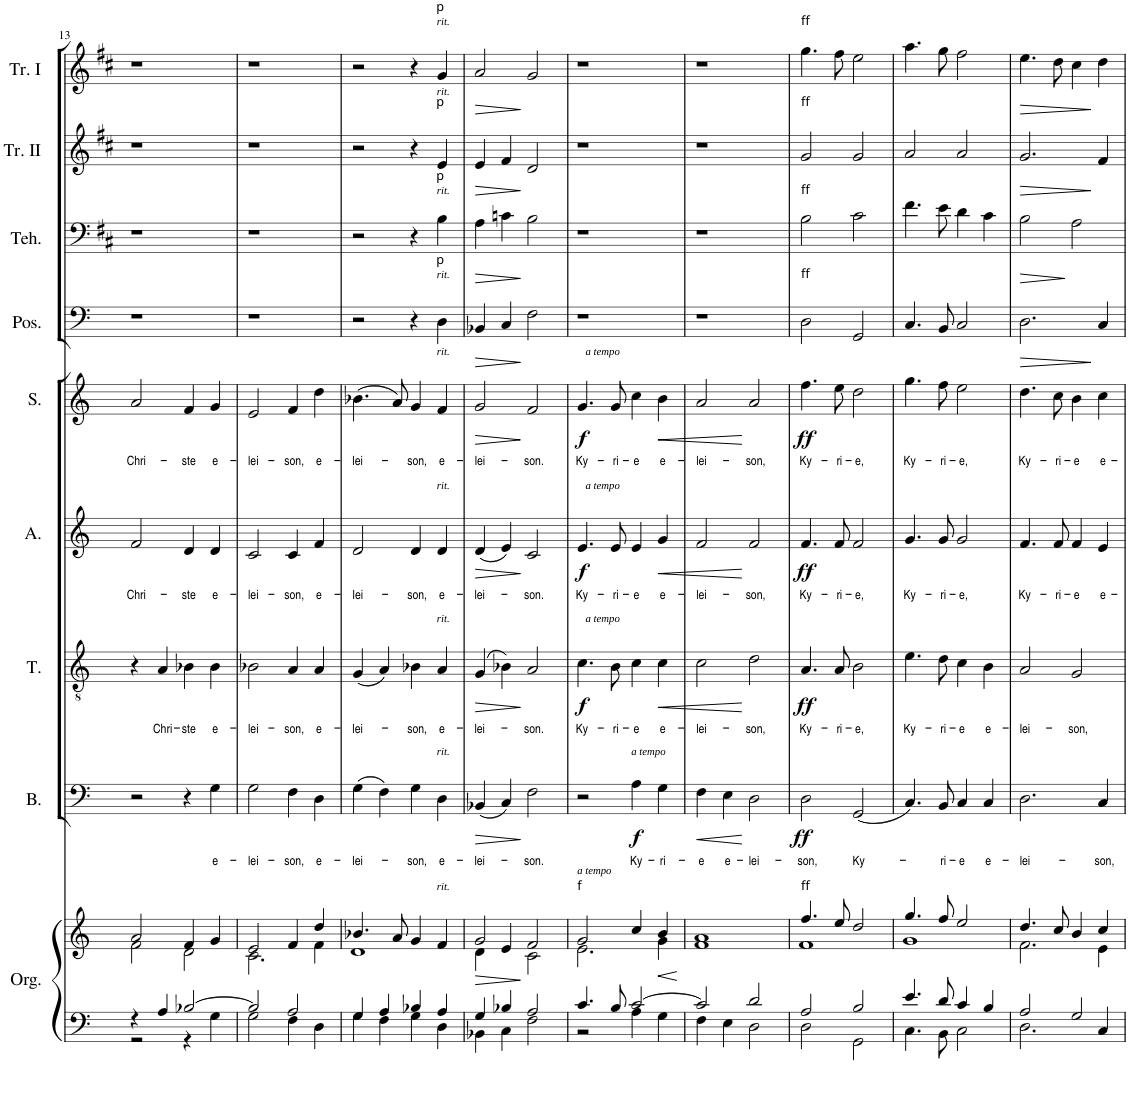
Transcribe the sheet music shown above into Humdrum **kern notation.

**kern	**kern	**dynam	**kern	**text	**dynam	**kern	**text	**dynam	**kern	**text	**dynam	**kern	**text	**dynam	**kern	**dynam	**kern	**dynam	**kern	**dynam	**kern	**dynam
*part9	*part9	*part9	*part8	*part8	*part8	*part7	*part7	*part7	*part6	*part6	*part6	*part5	*part5	*part5	*part4	*part4	*part3	*part3	*part2	*part2	*part1	*part1
*staff10	*staff9	*staff9/10	*staff8	*staff8	*staff8	*staff7	*staff7	*staff7	*staff6	*staff6	*staff6	*staff5	*staff5	*staff5	*staff4	*staff4	*staff3	*staff3	*staff2	*staff2	*staff1	*staff1
*I"Orgel	*	*	*I"Bass	*	*	*I"Tenor	*	*	*I"Alt	*	*	*I"Sopran	*	*	*I"Posaune	*	*I"Tenorhorn in B	*	*I"Trompete II in B	*	*I"Trompete I in B	*
*I'Org.	*	*	*I'B.	*	*	*I'T.	*	*	*I'A.	*	*	*I'S.	*	*	*I'Pos.	*	*I'Teh.	*	*I'Tr. II	*	*I'Tr. I	*
!!LO:PB:g=z
*clefF4	*clefG2	*	*clefF4	*	*	*clefGv2	*	*	*clefG2	*	*	*clefG2	*	*	*clefF4	*	*clefF4	*	*clefG2	*	*clefG2	*
*	*	*	*	*	*	*Trd7c12	*	*	*	*	*	*	*	*	*	*	*Trd1c2	*	*Trd1c2	*	*Trd1c2	*
*k[]	*k[]	*	*k[]	*	*	*k[]	*	*	*k[]	*	*	*k[]	*	*	*k[]	*	*k[f#c#]	*	*k[f#c#]	*	*k[f#c#]	*
*	*	*	*	*	*	*	*	*	*	*	*	*	*	*	*	*	*D:	*	*D:	*	*D:	*
*M4/4	*M4/4	*	*M4/4	*	*	*M4/4	*	*	*M4/4	*	*	*M4/4	*	*	*M4/4	*	*M4/4	*	*M4/4	*	*M4/4	*
*met(c)	*met(c)	*	*met(c)	*	*	*met(c)	*	*	*met(c)	*	*	*met(c)	*	*	*met(c)	*	*met(c)	*	*met(c)	*	*met(c)	*
=13	=13	=13	=13	=13	=13	=13	=13	=13	=13	=13	=13	=13	=13	=13	=13	=13	=13	=13	=13	=13	=13	=13
*^	*^	*	*	*	*	*	*	*	*	*	*	*	*	*	*	*	*	*	*	*	*	*
!	!	!	!	!	!	!	!	!	!	!	!	!LO:LY:b	!	!	!LO:LY:b	!	!	!	!	!	!	!	!	!
4r	2r	2a/	2f\	.	2r	.	.	4r	.	.	2f/	Chri-	.	2a/	Chri-	.	1r	.	1r	.	1r	.	1r	.
!	!	!	!	!	!	!	!	!	!LO:LY:b	!	!	!	!	!	!	!	!	!	!	!	!	!	!	!
4A/	.	.	.	.	.	.	.	4A/	Chri-	.	.	.	.	.	.	.	.	.	.	.	.	.	.	.
!	!	!	!	!	!	!	!	!	!LO:LY:b	!	!	!LO:LY:b	!	!	!LO:LY:b	!	!	!	!	!	!	!	!	!
[2B-X/	4r	4f/	2d\	.	4r	.	.	4B-X\	-ste	.	4d/	-ste	.	4f/	-ste	.	.	.	.	.	.	.	.	.
!	!	!	!	!	!	!LO:LY:b	!	!	!LO:LY:b	!	!	!LO:LY:b	!	!	!LO:LY:b	!	!	!	!	!	!	!	!	!
.	4G\	4g/	.	.	4G\	e-	.	4B-\	e-	.	4d/	e-	.	4g/	e-	.	.	.	.	.	.	.	.	.
=14	=14	=14	=14	=14	=14	=14	=14	=14	=14	=14	=14	=14	=14	=14	=14	=14	=14	=14	=14	=14	=14	=14	=14	=14
!	!	!	!	!	!	!LO:LY:b	!	!	!LO:LY:b	!	!	!LO:LY:b	!	!	!LO:LY:b	!	!	!	!	!	!	!	!	!
2B-/]	2G\	2e/	2.c\	.	2G\	-lei-	.	2B-X\	-lei-	.	2c/	-lei-	.	2e/	-lei-	.	1r	.	1r	.	1r	.	1r	.
!	!	!	!	!	!	!LO:LY:b	!	!	!LO:LY:b	!	!	!LO:LY:b	!	!	!LO:LY:b	!	!	!	!	!	!	!	!	!
2A/	4F\	4f/	.	.	4F\	-son,	.	4A/	-son,	.	4c/	-son,	.	4f/	-son,	.	.	.	.	.	.	.	.	.
!	!	!	!	!	!	!LO:LY:b	!	!	!LO:LY:b	!	!	!LO:LY:b	!	!	!LO:LY:b	!	!	!	!	!	!	!	!	!
.	4D\	4dd/	4f\	.	4D\	e-	.	4A/	e-	.	4f/	e-	.	4dd\	e-	.	.	.	.	.	.	.	.	.
=15	=15	=15	=15	=15	=15	=15	=15	=15	=15	=15	=15	=15	=15	=15	=15	=15	=15	=15	=15	=15	=15	=15	=15	=15
!	!	!	!	!	!	!LO:LY:b	!	!	!LO:LY:b	!	!	!LO:LY:b	!	!	!LO:LY:b	!	!	!	!	!	!	!	!	!
4G/	4G\	4.b-X/	1d	.	(4G\	-lei-	.	(4G/	-lei-	.	2d/	-lei-	.	(4.b-X\	-lei-	.	2r	.	2r	.	2r	.	2r	.
4A/	4F\	.	.	.	4F\)	.	.	4A/)	.	.	.	.	.	.	.	.	.	.	.	.	.	.	.	.
.	.	8a/	.	.	.	.	.	.	.	.	.	.	.	8a/)	.	.	.	.	.	.	.	.	.	.
!	!	!	!	!	!	!LO:LY:b	!	!	!LO:LY:b	!	!	!LO:LY:b	!	!	!LO:LY:b	!	!	!	!	!	!	!	!	!
4B-X/	4G\	4g/	.	.	4G\	-son,	.	4B-X\	-son,	.	4d/	-son,	.	4g/	-son,	.	4r	.	4r	.	4r	.	4r	.
!	!	!	!	!	!	!	!	!	!	!	!	!	!	!	!	!	!	!	!	!	!	!	!LO:TX:a:i:t=rit.	!
!	!	!	!	!	!	!	!	!	!	!	!	!	!	!	!	!	!	!	!	!	!	!	!LO:TX:a:t=p	!
!	!	!	!	!	!	!	!	!	!	!	!	!	!	!	!	!	!	!	!	!	!LO:TX:a:t=p	!	!	!
!	!	!	!	!	!	!	!	!	!	!	!	!	!	!	!	!	!	!	!	!	!LO:TX:a:i:t=rit.	!	!	!
!	!	!	!	!	!	!	!	!	!	!	!	!	!	!	!	!	!	!	!LO:TX:a:i:t=rit.	!	!	!	!	!
!	!	!	!	!	!	!	!	!	!	!	!	!	!	!	!	!	!	!	!LO:TX:a:t=p	!	!	!	!	!
!	!	!	!	!	!	!	!	!	!	!	!	!	!	!	!	!	!LO:TX:a:i:t=rit.	!	!	!	!	!	!	!
!	!	!	!	!	!	!	!	!	!	!	!	!	!	!	!	!	!LO:TX:a:t=p	!	!	!	!	!	!	!
!	!	!	!	!	!	!	!	!	!	!	!	!	!	!LO:TX:a:i:t=rit.	!	!	!	!	!	!	!	!	!	!
!	!	!	!	!	!	!	!	!	!	!	!LO:TX:a:i:t=rit.	!	!	!	!	!	!	!	!	!	!	!	!	!
!	!	!	!	!	!	!	!	!LO:TX:a:i:t=rit.	!	!	!	!	!	!	!	!	!	!	!	!	!	!	!	!
!	!	!	!	!	!LO:TX:a:i:t=rit.	!	!	!	!	!	!	!	!	!	!	!	!	!	!	!	!	!	!	!
!	!	!LO:TX:a:i:t=rit.	!	!	!	!	!	!	!	!	!	!	!	!	!	!	!	!	!	!	!	!	!	!
!	!	!	!	!	!	!LO:LY:b	!	!	!LO:LY:b	!	!	!LO:LY:b	!	!	!LO:LY:b	!	!	!	!	!	!	!	!	!
4A/	4D\	4f/	.	.	4D\	e-	.	4A/	e-	.	4d/	e-	.	4f/	e-	.	4D\	.	4B\	.	4e/	.	4g/	.
=16	=16	=16	=16	=16	=16	=16	=16	=16	=16	=16	=16	=16	=16	=16	=16	=16	=16	=16	=16	=16	=16	=16	=16	=16
!	!	!	!	!LO:HP:b	!	!LO:LY:b	!LO:HP:b	!	!LO:LY:b	!LO:HP:b	!	!LO:LY:b	!LO:HP:b	!	!LO:LY:b	!LO:HP:b	!	!LO:HP:b	!	!LO:HP:b	!	!LO:HP:b	!	!LO:HP:b
4G/	4BB-X\	2g/	4d\	>	(4BB-X/	-lei-	>	(4G/	-lei-	>	(4d/	-lei-	>	2g/	-lei-	>	4BB-X/	>	4A\	>	4e/	>	2a/	>
4B-X/	4C\	.	4e/	.	4C/)	.	.	4B-X\)	.	.	4e/)	.	.	.	.	.	4C/	.	4cn\	.	4f#/	.	.	.
!	!	!	!	!	!	!LO:LY:b	!	!	!LO:LY:b	!	!	!LO:LY:b	!	!	!LO:LY:b	!	!	!	!	!	!	!	!	!
2A/	2F\	2f/	2c\	.	2F\	-son.	.	2A/	-son.	.	2c/	-son.	.	2f/	-son.	.	2F\	.	2B\	.	2d/	.	2g/	]
=17	=17	=17	=17	=17	=17	=17	=17	=17	=17	=17	=17	=17	=17	=17	=17	=17	=17	=17	=17	=17	=17	=17	=17	=17
!	!	!	!	!	!	!	!	!	!	!	!	!	!	!LO:TX:a:i:t=a tempo	!	!	!	!	!	!	!	!	!	!
!	!	!	!	!	!	!	!	!	!	!	!LO:TX:a:i:t=a tempo	!	!	!	!	!	!	!	!	!	!	!	!	!
!	!	!	!	!	!	!	!	!LO:TX:a:i:t=a tempo	!	!	!	!	!	!	!	!	!	!	!	!	!	!	!	!
!	!	!LO:TX:a:t=f	!	!	!	!	!	!	!	!	!	!	!	!	!	!	!	!	!	!	!	!	!	!
!	!	!LO:TX:a:i:t=a tempo	!	!	!	!	!	!	!	!	!	!	!	!	!	!	!	!	!	!	!	!	!	!
!	!	!	!	!	!	!	!	!	!LO:LY:b	!LO:DY:b	!	!LO:LY:b	!LO:DY:b	!	!LO:LY:b	!LO:DY:b	!	!	!	!	!	!	!	!
4.c/	2r	2g/	2.e\	.	2r	.	.	4.c\	Ky-	f	4.e/	Ky-	f	4.g/	Ky-	f	1r	.	1r	.	1r	.	1r	.
!	!	!	!	!	!	!	!	!	!LO:LY:b	!	!	!LO:LY:b	!	!	!LO:LY:b	!	!	!	!	!	!	!	!	!
8B/	.	.	.	.	.	.	.	8B\	-ri-	.	8e/	-ri-	.	8g/	-ri-	.	.	.	.	.	.	.	.	.
!	!	!	!	!	!LO:TX:a:i:t=a tempo	!	!	!	!	!	!	!	!	!	!	!	!	!	!	!	!	!	!	!
!	!	!	!	!	!	!LO:LY:b	!LO:DY:b	!	!LO:LY:b	!	!	!LO:LY:b	!	!	!LO:LY:b	!	!	!	!	!	!	!	!	!
[2c/	4A\	4cc/	.	.	4A\	Ky-	f	4c\	-e	.	4e/	-e	.	4cc\	-e	.	.	.	.	.	.	.	.	.
!	!	!	!	!	!	!LO:LY:b	!	!	!LO:LY:b	!	!	!LO:LY:b	!	!	!LO:LY:b	!	!	!	!	!	!	!	!	!
.	4G\	4b/	4g\	.	4G\	-ri-	.	4c\	e-	.	4g/	e-	.	4b\	e-	.	.	.	.	.	.	.	.	.
*v	*v	*	*	*	*	*	*	*	*	*	*	*	*	*	*	*	*	*	*	*	*	*	*	*
*	*v	*v	*	*	*	*	*	*	*	*	*	*	*	*	*	*	*	*	*	*	*	*	*
.	.	]	.	.	.	.	.	.	.	.	.	.	.	.	.	.	.	.	.	.	.	.
=18	=18	=18	=18	=18	=18	=18	=18	=18	=18	=18	=18	=18	=18	=18	=18	=18	=18	=18	=18	=18	=18	=18
*^	*^	*	*	*	*	*	*	*	*	*	*	*	*	*	*	*	*	*	*	*	*	*
!	!	!	!	!	!	!LO:LY:b	!	!	!LO:LY:b	!	!	!LO:LY:b	!	!	!LO:LY:b	!	!	!	!	!	!	!	!	!
2c/]	4F\	1a	1f	.	4F\	-e	.	2c\	-lei-	.	2f/	-lei-	.	2a/	-lei-	.	1r	.	1r	.	1r	.	1r	.
!	!	!	!	!	!	!LO:LY:b	!	!	!	!	!	!	!	!	!	!	!	!	!	!	!	!	!	!
.	4E\	.	.	.	4E\	e-	.	.	.	.	.	.	.	.	.	.	.	.	.	.	.	.	.	.
!	!	!	!	!	!	!LO:LY:b	!	!	!LO:LY:b	!	!	!LO:LY:b	!	!	!LO:LY:b	!	!	!	!	!	!	!	!	!
2d/	2D\	.	.	.	2D\	-lei-	]	2d\	-son,	]	2f/	-son,	]	2a/	-son,	]	.	.	.	.	.	.	.	.
=19	=19	=19	=19	=19	=19	=19	=19	=19	=19	=19	=19	=19	=19	=19	=19	=19	=19	=19	=19	=19	=19	=19	=19	=19
!	!	!	!	!	!	!	!	!	!	!	!	!	!	!	!	!	!	!	!	!	!	!	!LO:TX:a:t=ff	!
!	!	!	!	!	!	!	!	!	!	!	!	!	!	!	!	!	!	!	!	!	!LO:TX:a:t=ff	!	!	!
!	!	!	!	!	!	!	!	!	!	!	!	!	!	!	!	!	!	!	!LO:TX:a:t=ff	!	!	!	!	!
!	!	!	!	!	!	!	!	!	!	!	!	!	!	!	!	!	!LO:TX:a:t=ff	!	!	!	!	!	!	!
!	!	!LO:TX:a:t=ff	!	!	!	!	!	!	!	!	!	!	!	!	!	!	!	!	!	!	!	!	!	!
!	!	!	!	!	!	!LO:LY:b	!LO:DY:b	!	!LO:LY:b	!LO:DY:b	!	!LO:LY:b	!LO:DY:b	!	!LO:LY:b	!LO:DY:b	!	!	!	!	!	!	!	!
2A/	2D\	4.ff/	1f	.	2D\	-son,	ff	4.A/	Ky-	ff	4.f/	Ky-	ff	4.ff\	Ky-	ff	2D\	.	2B\	.	2g/	.	4.gg\	.
!	!	!	!	!	!	!	!	!	!LO:LY:b	!	!	!LO:LY:b	!	!	!LO:LY:b	!	!	!	!	!	!	!	!	!
.	.	8ee/	.	.	.	.	.	8A/	-ri-	.	8f/	-ri-	.	8ee\	-ri-	.	.	.	.	.	.	.	8ff#\	.
!	!	!	!	!	!	!LO:LY:b	!	!	!LO:LY:b	!	!	!LO:LY:b	!	!	!LO:LY:b	!	!	!	!	!	!	!	!	!
2B/	2GG\	2dd/	.	.	(2GG/	Ky-	.	2B\	-e,	.	2f/	-e,	.	2dd\	-e,	.	2GG/	.	2c#\	.	2g/	.	2ee\	.
=20	=20	=20	=20	=20	=20	=20	=20	=20	=20	=20	=20	=20	=20	=20	=20	=20	=20	=20	=20	=20	=20	=20	=20	=20
!	!	!	!	!	!	!	!	!	!LO:LY:b	!	!	!LO:LY:b	!	!	!LO:LY:b	!	!	!	!	!	!	!	!	!
4.e/	4.C\	4.gg/	1g	.	4.C/)	.	.	4.e\	Ky-	.	4.g/	Ky-	.	4.gg\	Ky-	.	4.C/	.	4.f#\	.	2a/	.	4.aa\	.
!	!	!	!	!	!	!LO:LY:b	!	!	!LO:LY:b	!	!	!LO:LY:b	!	!	!LO:LY:b	!	!	!	!	!	!	!	!	!
8d/	8BB\	8ff/	.	.	8BB/	-ri-	.	8d\	-ri-	.	8g/	-ri-	.	8ff\	-ri-	.	8BB/	.	8e\	.	.	.	8gg\	.
!	!	!	!	!	!	!LO:LY:b	!	!	!LO:LY:b	!	!	!LO:LY:b	!	!	!LO:LY:b	!	!	!	!	!	!	!	!	!
4c/	2C\	2ee/	.	.	4C/	-e	.	4c\	-e	.	2g/	-e,	.	2ee\	-e,	.	2C/	.	4d\	.	2a/	.	2ff#\	.
!	!	!	!	!	!	!LO:LY:b	!	!	!LO:LY:b	!	!	!	!	!	!	!	!	!	!	!	!	!	!	!
4B/	.	.	.	.	4C/	e-	.	4B\	e-	.	.	.	.	.	.	.	.	.	4c#\	.	.	.	.	.
=21	=21	=21	=21	=21	=21	=21	=21	=21	=21	=21	=21	=21	=21	=21	=21	=21	=21	=21	=21	=21	=21	=21	=21	=21
!	!	!	!	!	!	!LO:LY:b	!	!	!LO:LY:b	!	!	!LO:LY:b	!	!	!LO:LY:b	!	!	!	!	!	!	!	!	!LO:HP:b
2A/	2.D\	4.dd/	2.f\	.	2.D\	-lei-	.	2A/	-lei-	.	4.f/	Ky-	.	4.dd\	Ky-	.	2.D\	.	2B\	.	2.g/	.	4.ee\	>
!	!	!	!	!	!	!	!	!	!	!	!	!LO:LY:b	!	!	!LO:LY:b	!	!	!	!	!	!	!	!	!
.	.	8cc/	.	.	.	.	.	.	.	.	8f/	-ri-	.	8cc\	-ri-	.	.	.	.	.	.	.	8dd\	.
!	!	!	!	!	!	!	!	!	!LO:LY:b	!	!	!LO:LY:b	!	!	!LO:LY:b	!	!	!	!	!	!	!	!	!
2G/	.	4b/	.	.	.	.	.	2G/	-son,	.	4f/	-e	.	4b\	-e	.	.	.	2A\	]	.	.	4cc#\	.
!	!	!	!	!	!	!LO:LY:b	!	!	!	!	!	!LO:LY:b	!	!	!LO:LY:b	!	!	!	!	!	!	!	!	!
.	4C/	4cc/	4e\	.	4C/	-son,	.	.	.	.	4e/	e-	.	4cc\	e-	.	4C/	]	.	.	4f#/	]	4dd\	]
*v	*v	*	*	*	*	*	*	*	*	*	*	*	*	*	*	*	*	*	*	*	*	*	*	*
*	*v	*v	*	*	*	*	*	*	*	*	*	*	*	*	*	*	*	*	*	*	*	*	*
=	=	=	=	=	=	=	=	=	=	=	=	=	=	=	=	=	=	=	=	=	=	=
*-	*-	*-	*-	*-	*-	*-	*-	*-	*-	*-	*-	*-	*-	*-	*-	*-	*-	*-	*-	*-	*-	*-
